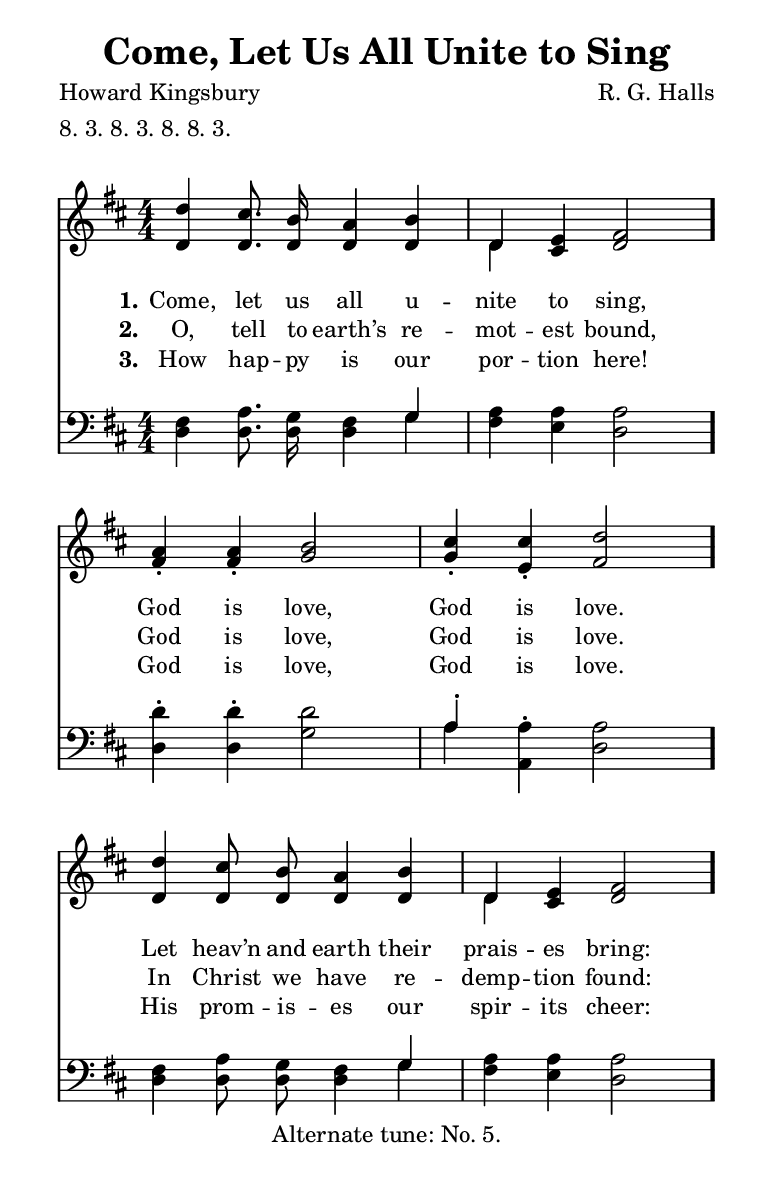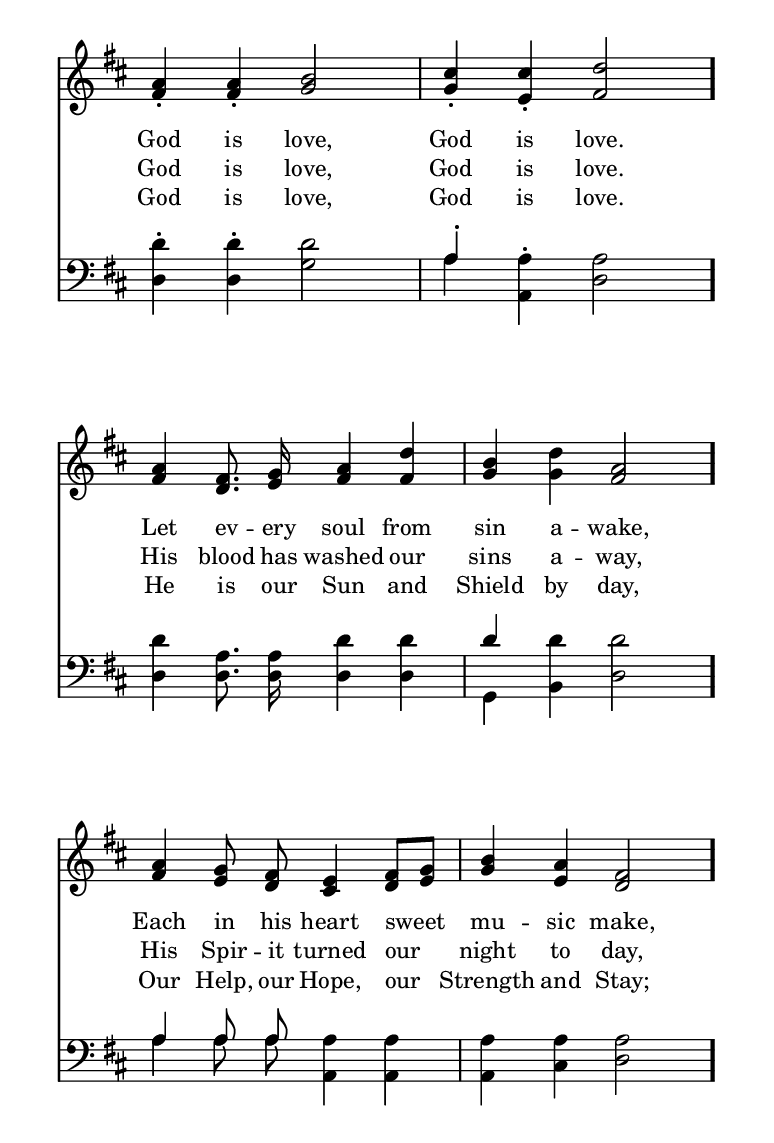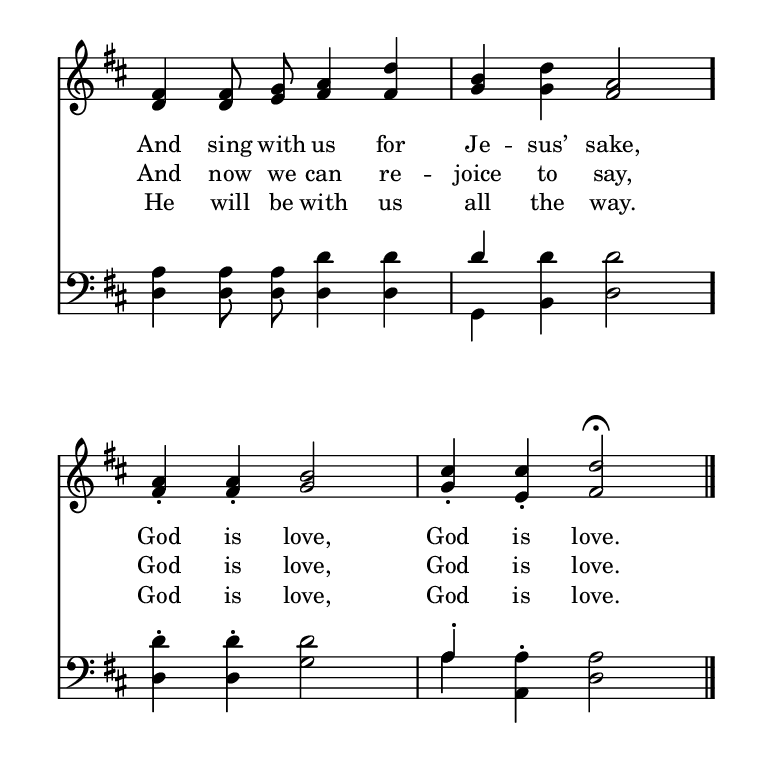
\include "common/global.ily"
\paper {
  \include "common/paper.ily"
  oddFooterMarkup = \markup { \fill-line { \on-the-fly \first-page "Alternate tune: No. 5." } }
}

\header{
  hymnnumber = "71"
  title = "Come, Let Us All Unite to Sing"
  tunename = "Christ for me"
  meter = "8. 3. 8. 3. 8. 8. 3."
  poet = "Howard Kingsbury"
  composer = "R. G. Halls"
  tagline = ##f
}

% for fermata in MIDI
ta = { \tempo 4=90 }
tb = { \tempo 4=45 }

patternAA = { \ta c4 c8. c16 c4 c4      | c4 c4 c2 }
patternAB = { \ta c4 c8  c8  c4 c4      | c4 c4 c2 }
patternAC = { \ta c4 c8  c8  c4 c8[ c8] | c4 c4 c2 }

patternBA = { \ta c4 c4 c2 | c4 c4 c2 }
patternBB = { \ta c4 c4 c2 | c4 c4 \tb c2 \ta }

global = {
  \include "common/overrides.ily"
  \override Staff.TimeSignature.style = #'numbered
  \time 4/4
  \override Score.MetronomeMark.transparent = ##t % hide all fermata changes too
  \ta
  \key d \major
  %\partial 4
  \autoBeamOff
}

notesSoprano = {
\global
\relative c'' {

  \changePitch \patternAA { d cis b a b | d, e fis }
  \changePitch \patternBA { a a b | cis cis d }
  \changePitch \patternAB { d cis b a b | d, e fis }
  \changePitch \patternBA { a a b | cis cis d }

  \changePitch \patternAA { a fis g a d | b d a }
  \changePitch \patternAC { a g fis e fis g | b a fis }
  \changePitch \patternAB { fis fis g a d | b d a }
  \changePitch \patternBA { a a b | cis cis d \fermata }

  \bar "|."

}
}

notesAlto = {
\global
\relative e' {

  \changePitch \patternAA { d d d d d | d cis d }
  \changePitch \patternBA { fis_. fis_. g | g_. e_. fis }
  \changePitch \patternAB { d d d d d | d cis d }
  \changePitch \patternBA { fis_. fis_. g | g_. e_. fis }

  \changePitch \patternAA { fis d e fis fis | g g fis }
  \changePitch \patternAC { fis e d cis d e | g e d }
  \changePitch \patternAB { d d e fis fis | g g fis }
  \changePitch \patternBA { fis_. fis_. g | g_. e_. fis }

}
}

notesTenor = {
\global
\relative a {

  \changePitch \patternAA { fis a g fis g | a a a }
  \changePitch \patternBA { d^. d^. d | a^. a^. a }
  \changePitch \patternAB { fis a g fis g | a a a }
  \changePitch \patternBA { d^. d^. d | a^. a^. a }

  \changePitch \patternAA { d a a d d | d d d }
  \changePitch \patternAB { a a a a a | a a a }
  \changePitch \patternAB { a a a d d | d d d }
  \changePitch \patternBA { d^. d^. d | a^. a^. a }

}
}

notesBass = {
\global
\relative f {

  \changePitch \patternAA { d d d d g | fis e d }
  \changePitch \patternBA { d d g | a a, d }
  \changePitch \patternAB { d d d d g | fis e d }
  \changePitch \patternBA { d d g | a a, d }

  \changePitch \patternAA { d d d d d | g, b d }
  \changePitch \patternAB { a' a a a, a | a cis d }
  \changePitch \patternAB { d d d d d | g, b d }
  \changePitch \patternBA { d d g | a a, d }

}
}

wordsA = \lyricmode {
\set stanza = "1."

Come, let us all u -- nite to sing, \bar "."
God is love, God is love. \bar "." \break
Let heav’n and earth their prais -- es bring: \bar "."
God is love, God is love. \bar "." \break
Let ev -- ery soul from sin a -- wake, \bar "."
Each in his heart sweet mu -- sic make, \bar "."
And sing with us for Je -- sus’ sake, \bar "."
God is love, God is love. \bar "."

}

wordsB = \lyricmode {
\set stanza = "2."

O, tell to earth’s re -- mot -- est bound,
God is love, God is love.
In Christ we have re -- demp -- tion found:
God is love, God is love.
His blood has washed our sins a -- way,
His Spir -- it turned our night to day,
And now we can re -- joice to say,
God is love, God is love.

}

wordsC = \lyricmode {
\set stanza = "3."

How hap -- py is our por -- tion here!
God is love, God is love.
His prom -- is -- es our spir -- its cheer:
God is love, God is love.
He is our Sun and Shield by day,
Our Help, our Hope, our Strength and Stay;
He will be with us all the way.
God is love, God is love.

}

\score {
  \context ChoirStaff <<
    \context Staff = upper <<
      \set Staff.autoBeaming = ##f
      \set ChoirStaff.systemStartDelimiter = #'SystemStartBar
      \set ChoirStaff.printPartCombineTexts = ##f
      \partcombine #'(2 . 9) \notesSoprano \notesAlto
      \context NullVoice = sopranos { \voiceOne << \notesSoprano >> }
      \context NullVoice = altos { \voiceTwo << \notesAlto >> }
      \context Lyrics = one   \lyricsto sopranos \wordsA
      \context Lyrics = two   \lyricsto sopranos \wordsB
      \context Lyrics = three \lyricsto sopranos \wordsC
    >>
    \context Staff = men <<
      \set Staff.autoBeaming = ##f
      \clef bass
      \set ChoirStaff.printPartCombineTexts = ##f
      \partcombine #'(2 . 9) \notesTenor \notesBass
      \context NullVoice = tenors { \voiceOne << \notesTenor >> }
      \context NullVoice = basses { \voiceTwo << \notesBass >> }
    >>
  >>
  \layout {
    \include "common/layout.ily"
  }
  \midi{
    \include "common/midi.ily"
  }
}

\version "2.19.49"  % necessary for upgrading to future LilyPond versions.

% vi:set et ts=2 sw=2 ai nocindent syntax=lilypond:
